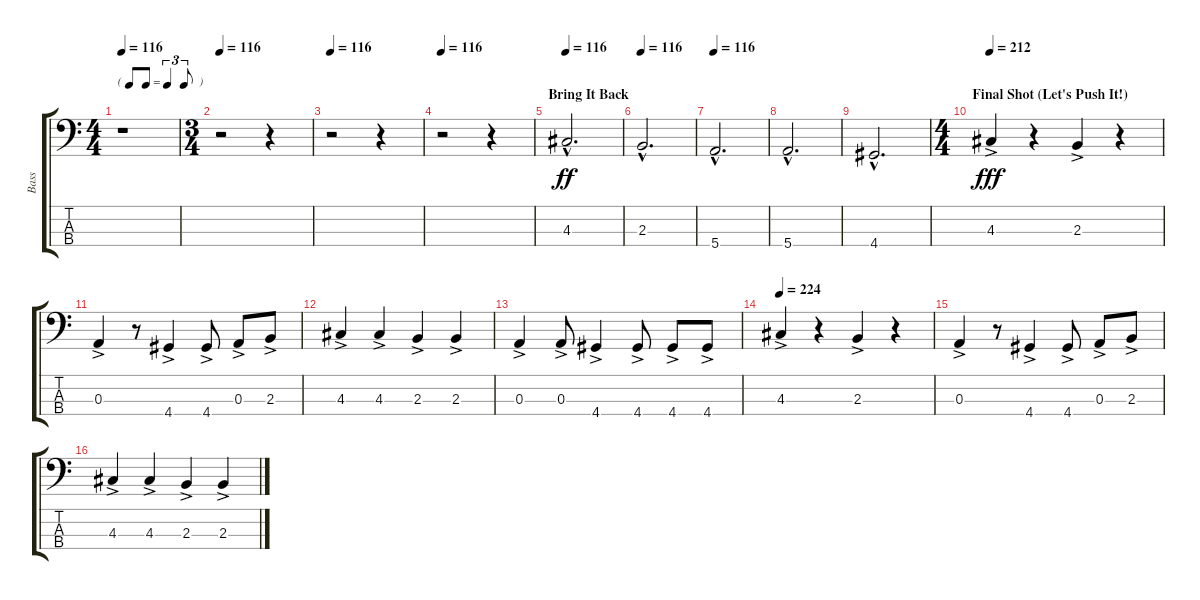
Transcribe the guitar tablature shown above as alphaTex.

\track ("Bass" "Bass") {instrument electricbassfinger}
\staff {score tabs}
\tuning (G2 D2 A1 E1) {hide}
\ts (4 4)
\tf triplet8th
\tempo 116
\clef f4
\ks c
r.1{dy f} |
\ts (3 4)
\tempo 116
r.2 r.4 |
\tempo 116
r.2 r.4 |
\tempo 116
r.2 r.4 |
\section ("" "Bring It Back")
\tempo 116
4.3{hac}.2{d dy ff} |
\tempo 116
2.3{hac}.2{d} |
\tempo 116
5.4{hac}.2{d} |
5.4{hac}.2{d} |
4.4{hac}.2{d} |
\ts (4 4)
\section ("" "Final Shot (Let's Push It!)")
\tempo 212
4.3{ac}.4{dy fff} r.4 2.3{ac}.4 r.4 |
0.3{ac}.4 r.8 4.4{ac}.4 4.4{ac}.8 0.3{ac}.8 2.3{ac}.8 |
4.3{ac}.4 4.3{ac}.4 2.3{ac}.4 2.3{ac}.4 |
0.3{ac}.4 0.3{ac}.8 4.4{ac}.4 4.4{ac}.8 4.4{ac}.8 4.4{ac}.8 |
\tempo 224
4.3{ac}.4 r.4 2.3{ac}.4 r.4 |
0.3{ac}.4 r.8 4.4{ac}.4 4.4{ac}.8 0.3{ac}.8 2.3{ac}.8 |
4.3{ac}.4 4.3{ac}.4 2.3{ac}.4 2.3{ac}.4
